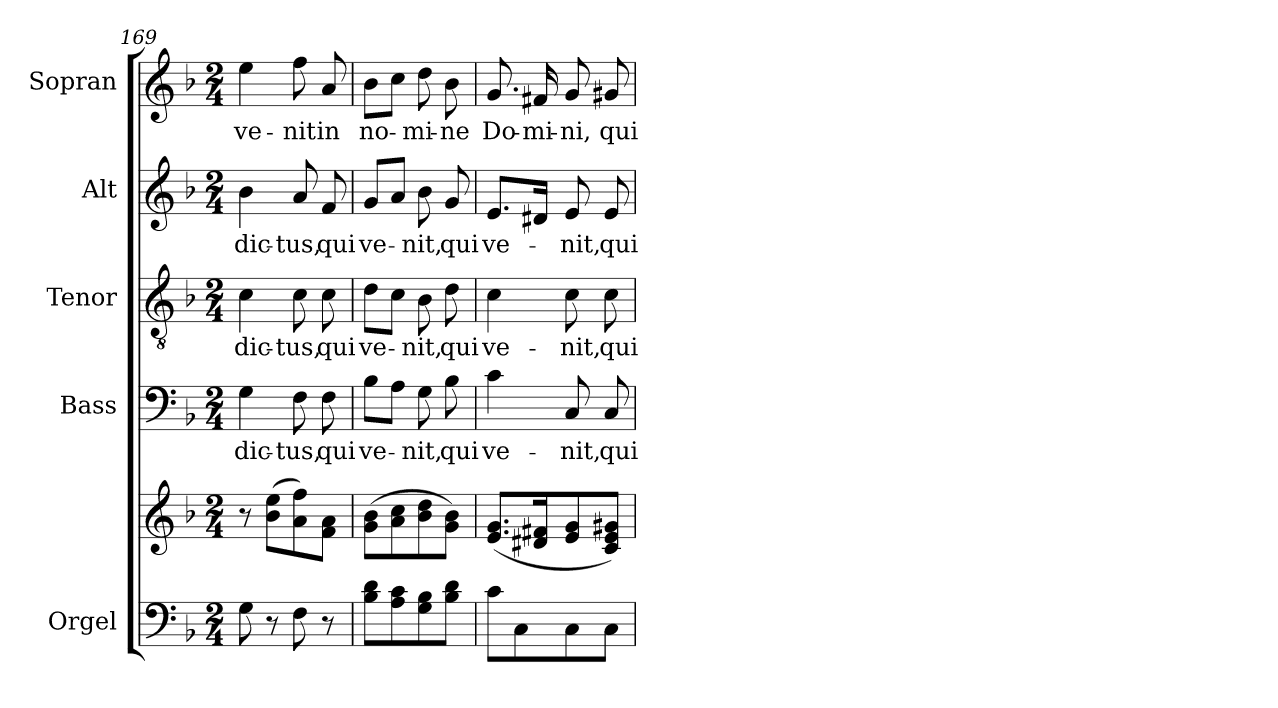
**kern	**kern	**kern	**text	**kern	**text	**kern	**text	**kern	**text
*part5	*part5	*part4	*part4	*part3	*part3	*part2	*part2	*part1	*part1
*staff6	*staff5	*staff4	*staff4	*staff3	*staff3	*staff2	*staff2	*staff1	*staff1
*I"Orgel	*	*I"Bass	*	*I"Tenor	*	*I"Alt	*	*I"Sopran	*
*I'Org.	*	*I'B.	*	*I'T.	*	*I'A.	*	*I'S.	*
*clefF4	*clefG2	*clefF4	*	*clefGv2	*	*clefG2	*	*clefG2	*
*k[b-]	*k[b-]	*k[b-]	*	*k[b-]	*	*k[b-]	*	*k[b-]	*
*F:	*F:	*F:	*	*F:	*	*F:	*	*F:	*
*M2/4	*M2/4	*M2/4	*	*M2/4	*	*M2/4	*	*M2/4	*
=169	=169	=169	=169	=169	=169	=169	=169	=169	=169
!	!	!	!LO:LY:b	!	!LO:LY:b	!	!LO:LY:b	!	!LO:LY:b
8G\	8r	4G\	-dic-	4c\	-dic-	4b-\	-dic-	4ee\	ve-
8r	(>8b-\ 8ee\L	.	.	.	.	.	.	.	.
!	!	!	!LO:LY:b	!	!LO:LY:b	!	!LO:LY:b	!	!LO:LY:b
8F\	8a\ 8ff\)	8F\	-tus,	8c\	-tus,	8a/	-tus,	8ff\	-nit
!	!	!	!LO:LY:b	!	!LO:LY:b	!	!LO:LY:b	!	!LO:LY:b
8r	8f\ 8a\J	8F\	qui	8c\	qui	8f/	qui	8a/	in
=170	=170	=170	=170	=170	=170	=170	=170	=170	=170
!	!	!	!LO:LY:b	!	!LO:LY:b	!	!LO:LY:b	!	!LO:LY:b
8B-\ 8d\L	(<8g\ 8b-\L	8B-\L	ve-	8d\L	ve-	8g/L	ve-	8b-\L	no-
8A\ 8c\	8a\ 8cc\	8A\J	.	8c\J	.	8a/J	.	8cc\J	.
!	!	!	!LO:LY:b	!	!LO:LY:b	!	!LO:LY:b	!	!LO:LY:b
8G\ 8B-\	8b-\ 8dd\	8G\	-nit,	8B-\	-nit,	8b-\	-nit,	8dd\	-mi-
!	!	!	!LO:LY:b	!	!LO:LY:b	!	!LO:LY:b	!	!LO:LY:b
8B-\ 8d\J	8g\ 8b-\J)	8B-\	qui	8d\	qui	8g/	qui	8b-\	-ne
=171	=171	=171	=171	=171	=171	=171	=171	=171	=171
!	!	!	!LO:LY:b	!	!LO:LY:b	!	!LO:LY:b	!	!LO:LY:b
8c\L	(<8.e/ 8.g/L	4c\	ve-	4c\	ve-	8.e/L	ve-	8.g/	Do-
8C\	.	.	.	.	.	.	.	.	.
!	!	!	!	!	!	!	!	!	!LO:LY:b
.	16d#X/ 16f#X/k	.	.	.	.	16d#X/Jk	.	16f#X/	-mi-
!	!	!	!LO:LY:b	!	!LO:LY:b	!	!LO:LY:b	!	!LO:LY:b
8C\	8e/ 8g/	8C/	-nit,	8c\	-nit,	8e/	-nit,	8g/	-ni,
!	!	!	!LO:LY:b	!	!LO:LY:b	!	!LO:LY:b	!	!LO:LY:b
8C\J	8c/ 8e/ 8g#X/J)	8C/	qui	8c\	qui	8e/	qui	8g#X/	qui
=	=	=	=	=	=	=	=	=	=
*-	*-	*-	*-	*-	*-	*-	*-	*-	*-
